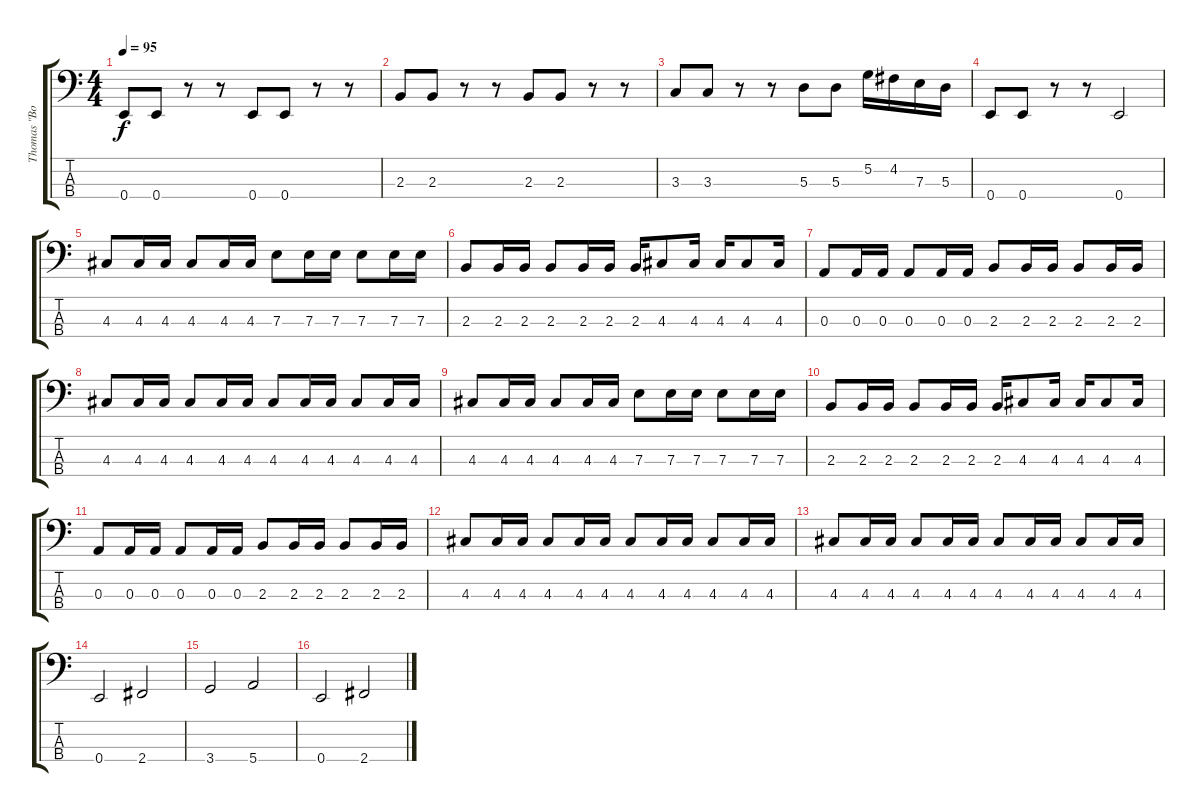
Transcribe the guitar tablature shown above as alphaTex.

\track ("Thomas \"Bodo\" Smuszynski - bass" "Thomas \"Bo") {instrument slapbass1}
\staff {score tabs}
\tuning (G2 D2 A1 E1) {hide}
\ts (4 4)
\tempo 95
\clef f4
\ks c
0.4.8{dy f} 0.4.8 r.8 r.8 0.4.8 0.4.8 r.8 r.8 |
2.3.8 2.3.8 r.8 r.8 2.3.8 2.3.8 r.8 r.8 |
3.3.8 3.3.8 r.8 r.8 5.3.8 5.3.8 5.2.16 4.2.16 7.3.16 5.3.16 |
0.4.8 0.4.8 r.8 r.8 0.4.2 |
4.3.8 4.3.16 4.3.16 4.3.8 4.3.16 4.3.16 7.3.8 7.3.16 7.3.16 7.3.8 7.3.16 7.3.16 |
2.3.8 2.3.16 2.3.16 2.3.8 2.3.16 2.3.16 2.3.16 4.3.8 4.3.16 4.3.16 4.3.8 4.3.16 |
0.3.8 0.3.16 0.3.16 0.3.8 0.3.16 0.3.16 2.3.8 2.3.16 2.3.16 2.3.8 2.3.16 2.3.16 |
4.3.8 4.3.16 4.3.16 4.3.8 4.3.16 4.3.16 4.3.8 4.3.16 4.3.16 4.3.8 4.3.16 4.3.16 |
4.3.8 4.3.16 4.3.16 4.3.8 4.3.16 4.3.16 7.3.8 7.3.16 7.3.16 7.3.8 7.3.16 7.3.16 |
2.3.8 2.3.16 2.3.16 2.3.8 2.3.16 2.3.16 2.3.16 4.3.8 4.3.16 4.3.16 4.3.8 4.3.16 |
0.3.8 0.3.16 0.3.16 0.3.8 0.3.16 0.3.16 2.3.8 2.3.16 2.3.16 2.3.8 2.3.16 2.3.16 |
4.3.8 4.3.16 4.3.16 4.3.8 4.3.16 4.3.16 4.3.8 4.3.16 4.3.16 4.3.8 4.3.16 4.3.16 |
4.3.8 4.3.16 4.3.16 4.3.8 4.3.16 4.3.16 4.3.8 4.3.16 4.3.16 4.3.8 4.3.16 4.3.16 |
0.4.2 2.4.2 |
3.4.2 5.4.2 |
0.4.2 2.4.2
